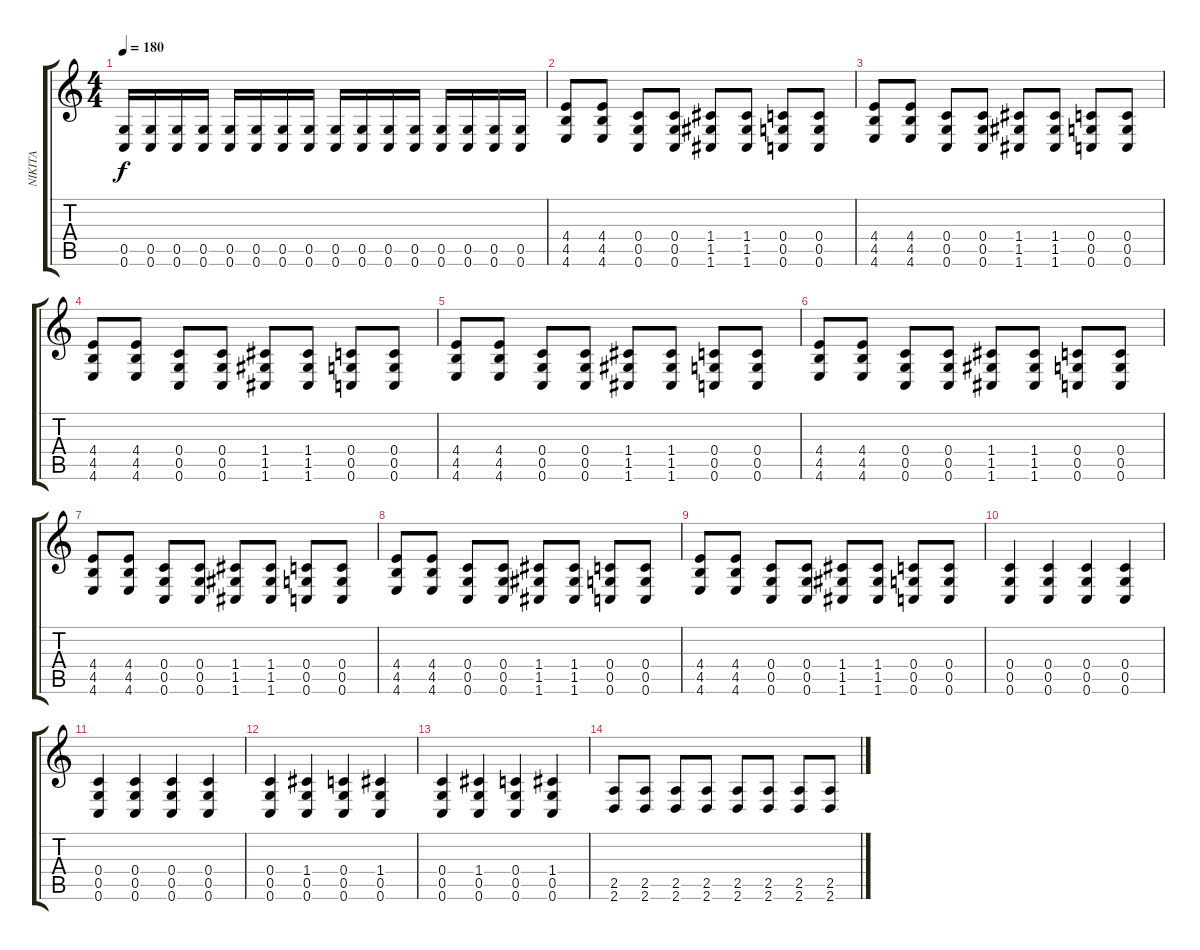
\track ("NIKITA" "NIKITA") {instrument distortionguitar}
\staff {score tabs}
\tuning (D4 A3 F3 C3 G2 C2) {hide}
\ts (4 4)
\tempo 180
\clef g2
\ks c
(0.5 0.6).16{dy f} (0.5 0.6).16 (0.5 0.6).16 (0.5 0.6).16 (0.5 0.6).16 (0.5 0.6).16 (0.5 0.6).16 (0.5 0.6).16 (0.5 0.6).16 (0.5 0.6).16 (0.5 0.6).16 (0.5 0.6).16 (0.5 0.6).16 (0.5 0.6).16 (0.5 0.6).16 (0.5 0.6).16 |
(4.4 4.5 4.6).8 (4.4 4.5 4.6).8 (0.4 0.5 0.6).8 (0.4 0.5 0.6).8 (1.4 1.5 1.6).8 (1.4 1.5 1.6).8 (0.4 0.5 0.6).8 (0.4 0.5 0.6).8 |
(4.4 4.5 4.6).8 (4.4 4.5 4.6).8 (0.4 0.5 0.6).8 (0.4 0.5 0.6).8 (1.4 1.5 1.6).8 (1.4 1.5 1.6).8 (0.4 0.5 0.6).8 (0.4 0.5 0.6).8 |
(4.4 4.5 4.6).8 (4.4 4.5 4.6).8 (0.4 0.5 0.6).8 (0.4 0.5 0.6).8 (1.4 1.5 1.6).8 (1.4 1.5 1.6).8 (0.4 0.5 0.6).8 (0.4 0.5 0.6).8 |
(4.4 4.5 4.6).8 (4.4 4.5 4.6).8 (0.4 0.5 0.6).8 (0.4 0.5 0.6).8 (1.4 1.5 1.6).8 (1.4 1.5 1.6).8 (0.4 0.5 0.6).8 (0.4 0.5 0.6).8 |
(4.4 4.5 4.6).8 (4.4 4.5 4.6).8 (0.4 0.5 0.6).8 (0.4 0.5 0.6).8 (1.4 1.5 1.6).8 (1.4 1.5 1.6).8 (0.4 0.5 0.6).8 (0.4 0.5 0.6).8 |
(4.4 4.5 4.6).8 (4.4 4.5 4.6).8 (0.4 0.5 0.6).8 (0.4 0.5 0.6).8 (1.4 1.5 1.6).8 (1.4 1.5 1.6).8 (0.4 0.5 0.6).8 (0.4 0.5 0.6).8 |
(4.4 4.5 4.6).8 (4.4 4.5 4.6).8 (0.4 0.5 0.6).8 (0.4 0.5 0.6).8 (1.4 1.5 1.6).8 (1.4 1.5 1.6).8 (0.4 0.5 0.6).8 (0.4 0.5 0.6).8 |
(4.4 4.5 4.6).8 (4.4 4.5 4.6).8 (0.4 0.5 0.6).8 (0.4 0.5 0.6).8 (1.4 1.5 1.6).8 (1.4 1.5 1.6).8 (0.4 0.5 0.6).8 (0.4 0.5 0.6).8 |
(0.4 0.5 0.6).4 (0.4 0.5 0.6).4 (0.4 0.5 0.6).4 (0.4 0.5 0.6).4 |
(0.4 0.5 0.6).4 (0.4 0.5 0.6).4 (0.4 0.5 0.6).4 (0.4 0.5 0.6).4 |
(0.4 0.5 0.6).4 (1.4 0.5 0.6).4 (0.4 0.5 0.6).4 (1.4 0.5 0.6).4 |
(0.4 0.5 0.6).4 (1.4 0.5 0.6).4 (0.4 0.5 0.6).4 (1.4 0.5 0.6).4 |
(2.5 2.6).8 (2.5 2.6).8 (2.5 2.6).8 (2.5 2.6).8 (2.5 2.6).8 (2.5 2.6).8 (2.5 2.6).8 (2.5 2.6).8
